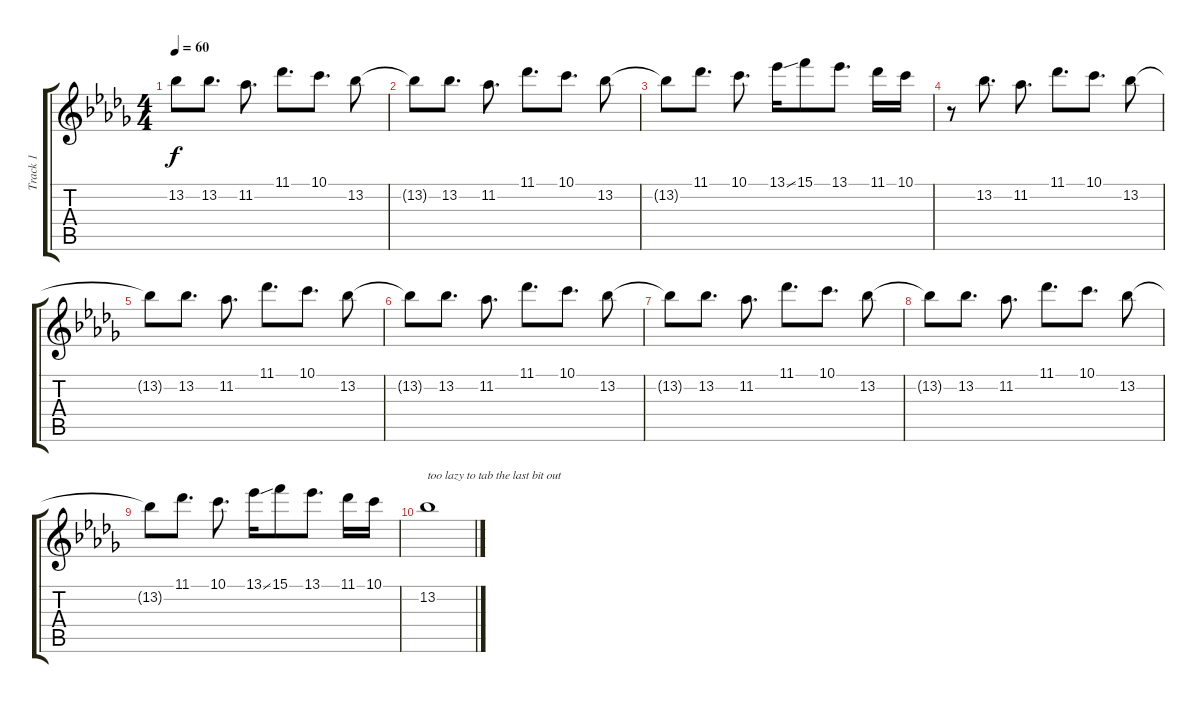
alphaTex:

\track ("Track 1" "Track 1") {instrument electricguitarclean}
\staff {score tabs}
\tuning (D4 A3 F3 C3 G2 C2) {hide}
\ts (4 4)
\tempo 60
\clef g2
\ks bbminor
13.2{t}.8{dy f} 13.2.8{d} 11.2.8{d} 11.1.8{d} 10.1.8{d} 13.2.8 |
13.2{t}.8 13.2.8{d} 11.2.8{d} 11.1.8{d} 10.1.8{d} 13.2.8 |
13.2{t}.8 11.1.8{d} 10.1.8{d} 13.1{ss}.16 15.1.8 13.1.8{d} 11.1.16 10.1.16 |
r.8 13.2.8{d} 11.2.8{d} 11.1.8{d} 10.1.8{d} 13.2.8 |
13.2{t}.8 13.2.8{d} 11.2.8{d} 11.1.8{d} 10.1.8{d} 13.2.8 |
13.2{t}.8 13.2.8{d} 11.2.8{d} 11.1.8{d} 10.1.8{d} 13.2.8 |
13.2{t}.8 13.2.8{d} 11.2.8{d} 11.1.8{d} 10.1.8{d} 13.2.8 |
13.2{t}.8 13.2.8{d} 11.2.8{d} 11.1.8{d} 10.1.8{d} 13.2.8 |
13.2{t}.8 11.1.8{d} 10.1.8{d} 13.1{ss}.16 15.1.8 13.1.8{d} 11.1.16 10.1.16 |
13.2.1{txt "too lazy to tab the last bit out"}
